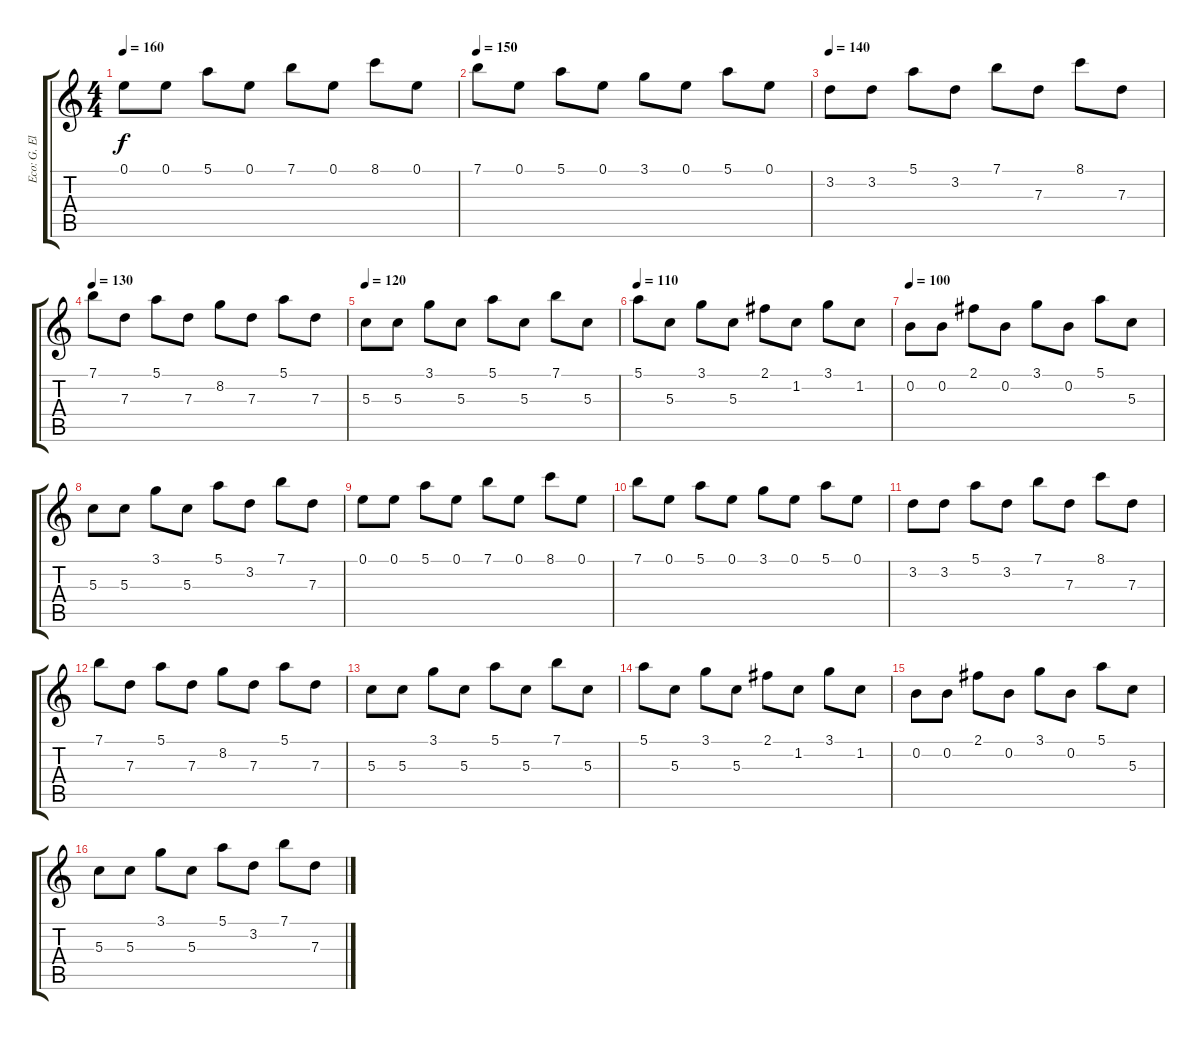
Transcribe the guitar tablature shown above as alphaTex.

\track ("Eco: G. Electrica" "Eco: G. El") {instrument guitarharmonics}
\staff {score tabs}
\tuning (E4 B3 G3 D3 A2 E2) {hide}
\ts (4 4)
\tempo 160
\clef g2
\ks c
0.1.8{dy f} 0.1.8 5.1.8 0.1.8 7.1.8 0.1.8 8.1.8 0.1.8 |
\tempo 150
7.1.8 0.1.8 5.1.8 0.1.8 3.1.8 0.1.8 5.1.8 0.1.8 |
\tempo 140
3.2.8 3.2.8 5.1.8 3.2.8 7.1.8 7.3.8 8.1.8 7.3.8 |
\tempo 130
7.1.8 7.3.8 5.1.8 7.3.8 8.2.8 7.3.8 5.1.8 7.3.8 |
\tempo 120
5.3.8{volume 8} 5.3.8 3.1.8 5.3.8 5.1.8 5.3.8 7.1.8 5.3.8 |
\tempo 110
5.1.8 5.3.8 3.1.8 5.3.8 2.1.8 1.2.8 3.1.8 1.2.8 |
\tempo 100
0.2.8 0.2.8 2.1.8 0.2.8 3.1.8 0.2.8 5.1.8 5.3.8 |
5.3.8{volume 7} 5.3.8 3.1.8 5.3.8 5.1.8 3.2.8 7.1.8 7.3.8 |
0.1.8 0.1.8 5.1.8 0.1.8 7.1.8 0.1.8 8.1.8 0.1.8 |
7.1.8 0.1.8 5.1.8 0.1.8 3.1.8 0.1.8 5.1.8 0.1.8 |
3.2.8{volume 7} 3.2.8 5.1.8 3.2.8 7.1.8 7.3.8 8.1.8 7.3.8 |
7.1.8 7.3.8 5.1.8 7.3.8 8.2.8 7.3.8 5.1.8 7.3.8 |
5.3.8 5.3.8 3.1.8 5.3.8 5.1.8 5.3.8 7.1.8 5.3.8 |
5.1.8{volume 6} 5.3.8 3.1.8 5.3.8 2.1.8 1.2.8 3.1.8 1.2.8 |
0.2.8 0.2.8 2.1.8 0.2.8 3.1.8 0.2.8 5.1.8 5.3.8 |
5.3.8 5.3.8 3.1.8 5.3.8 5.1.8 3.2.8 7.1.8 7.3.8
